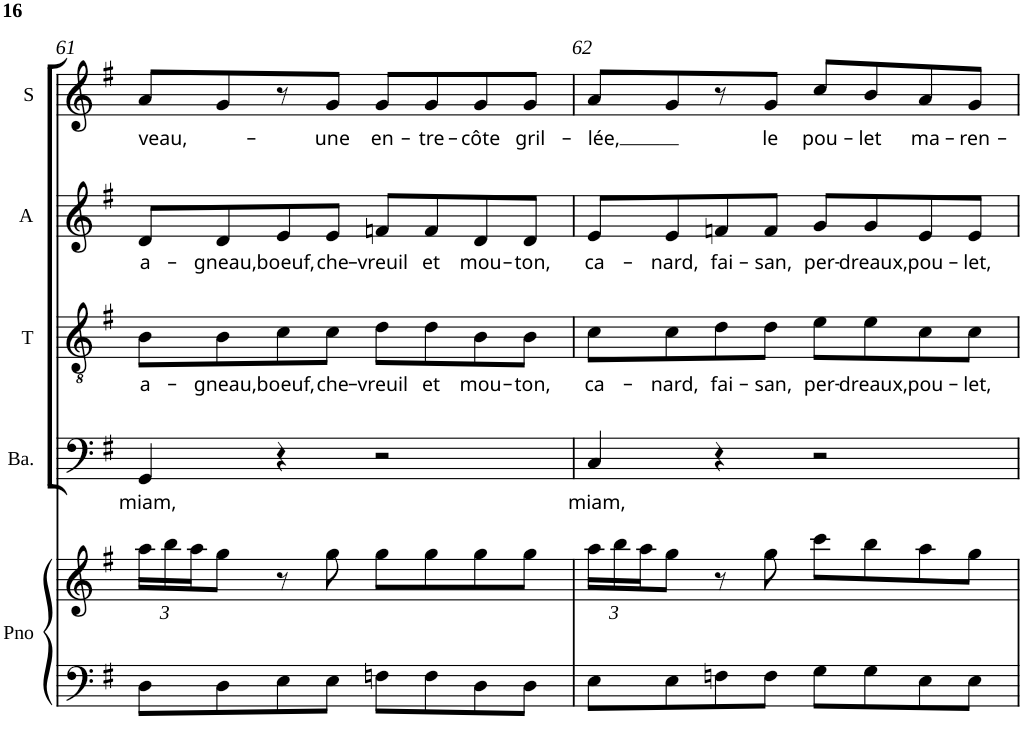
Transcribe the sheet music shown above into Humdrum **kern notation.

**kern	**kern	**kern	**text	**kern	**text	**kern	**text	**kern	**text
*part5	*part5	*part4	*part4	*part3	*part3	*part2	*part2	*part1	*part1
*staff6	*staff5	*staff4	*staff4	*staff3	*staff3	*staff2	*staff2	*staff1	*staff1
*I"Piano	*	*I"Basse	*	*I"Ténor	*	*I"Alto	*	*I"Soprano	*
*I'Pno	*	*I'Ba.	*	*I'T	*	*I'A	*	*I'S	*
!!LO:PB:g=z
*clefF4	*clefG2	*clefF4	*	*clefGv2	*	*clefG2	*	*clefG2	*
*k[f#]	*k[f#]	*k[f#]	*	*k[f#]	*	*k[f#]	*	*k[f#]	*
*G:	*G:	*G:	*	*G:	*	*G:	*	*G:	*
*M4/4	*M4/4	*M4/4	*	*M4/4	*	*M4/4	*	*M4/4	*
*met(c)	*met(c)	*met(c)	*	*met(c)	*	*met(c)	*	*met(c)	*
*	*Xbrackettup	*	*	*	*	*	*	*	*
=61	=61	=61	=61	=61	=61	=61	=61	=61	=61
!	!	!	!LO:LY:b	!	!LO:LY:b	!	!LO:LY:b	!	!LO:LY:b
8D\L	24aa\LL	4GG/	miam,	8B\L	a-	8d/L	a-	8a/L	veau,-
.	24bb\	.	.	.	.	.	.	.	.
.	24aa\J	.	.	.	.	.	.	.	.
!	!	!	!	!	!LO:LY:b	!	!LO:LY:b	!	!
8D\	8gg\J	.	.	8B\	-gneau,	8d/	-gneau,	8g/	.
!	!	!	!	!	!LO:LY:b	!	!LO:LY:b	!	!
8E\	8r	4r	.	8c\	boeuf,	8e/	boeuf,	8r	.
!	!	!	!	!	!LO:LY:b	!	!LO:LY:b	!	!LO:LY:b
8E\J	8gg\	.	.	8c\J	che-	8e/J	che-	8g/J	-une
!	!	!	!	!	!LO:LY:b	!	!LO:LY:b	!	!LO:LY:b
8Fn\L	8gg\L	2r	.	8d\L	-vreuil	8fn/L	-vreuil	8g/L	en-
!	!	!	!	!	!LO:LY:b	!	!LO:LY:b	!	!LO:LY:b
8F\	8gg\	.	.	8d\	et	8f/	et	8g/	-tre-
!	!	!	!	!	!LO:LY:b	!	!LO:LY:b	!	!LO:LY:b
8D\	8gg\	.	.	8B\	mou-	8d/	mou-	8g/	-côte
!	!	!	!	!	!LO:LY:b	!	!LO:LY:b	!	!LO:LY:b
8D\J	8gg\J	.	.	8B\J	-ton,	8d/J	-ton,	8g/J	gril-
=62	=62	=62	=62	=62	=62	=62	=62	=62	=62
!	!	!	!LO:LY:b	!	!LO:LY:b	!	!LO:LY:b	!	!LO:LY:b
8E\L	24aa\LL	4C/	miam,	8c\L	ca-	8e/L	ca-	8a/L	-lée,
.	24bb\	.	.	.	.	.	.	.	.
.	24aa\J	.	.	.	.	.	.	.	.
!	!	!	!	!	!LO:LY:b	!	!LO:LY:b	!	!
8E\	8gg\J	.	.	8c\	-nard,	8e/	-nard,	8g/	.
!	!	!	!	!	!LO:LY:b	!	!LO:LY:b	!	!
8Fn\	8r	4r	.	8d\	fai-	8fn/	fai-	8r	.
!	!	!	!	!	!LO:LY:b	!	!LO:LY:b	!	!LO:LY:b
8F\J	8gg\	.	.	8d\J	-san,	8f/J	-san,	8g/J	le
!	!	!	!	!	!LO:LY:b	!	!LO:LY:b	!	!LO:LY:b
8G\L	8ccc\L	2r	.	8e\L	per-	8g/L	per-	8cc/L	pou-
!	!	!	!	!	!LO:LY:b	!	!LO:LY:b	!	!LO:LY:b
8G\	8bb\	.	.	8e\	-dreaux,	8g/	-dreaux,	8b/	-let
!	!	!	!	!	!LO:LY:b	!	!LO:LY:b	!	!LO:LY:b
8E\	8aa\	.	.	8c\	pou-	8e/	pou-	8a/	ma-
!	!	!	!	!	!LO:LY:b	!	!LO:LY:b	!	!LO:LY:b
8E\J	8gg\J	.	.	8c\J	-let,	8e/J	-let,	8g/J	-ren-
=	=	=	=	=	=	=	=	=	=
*-	*-	*-	*-	*-	*-	*-	*-	*-	*-
